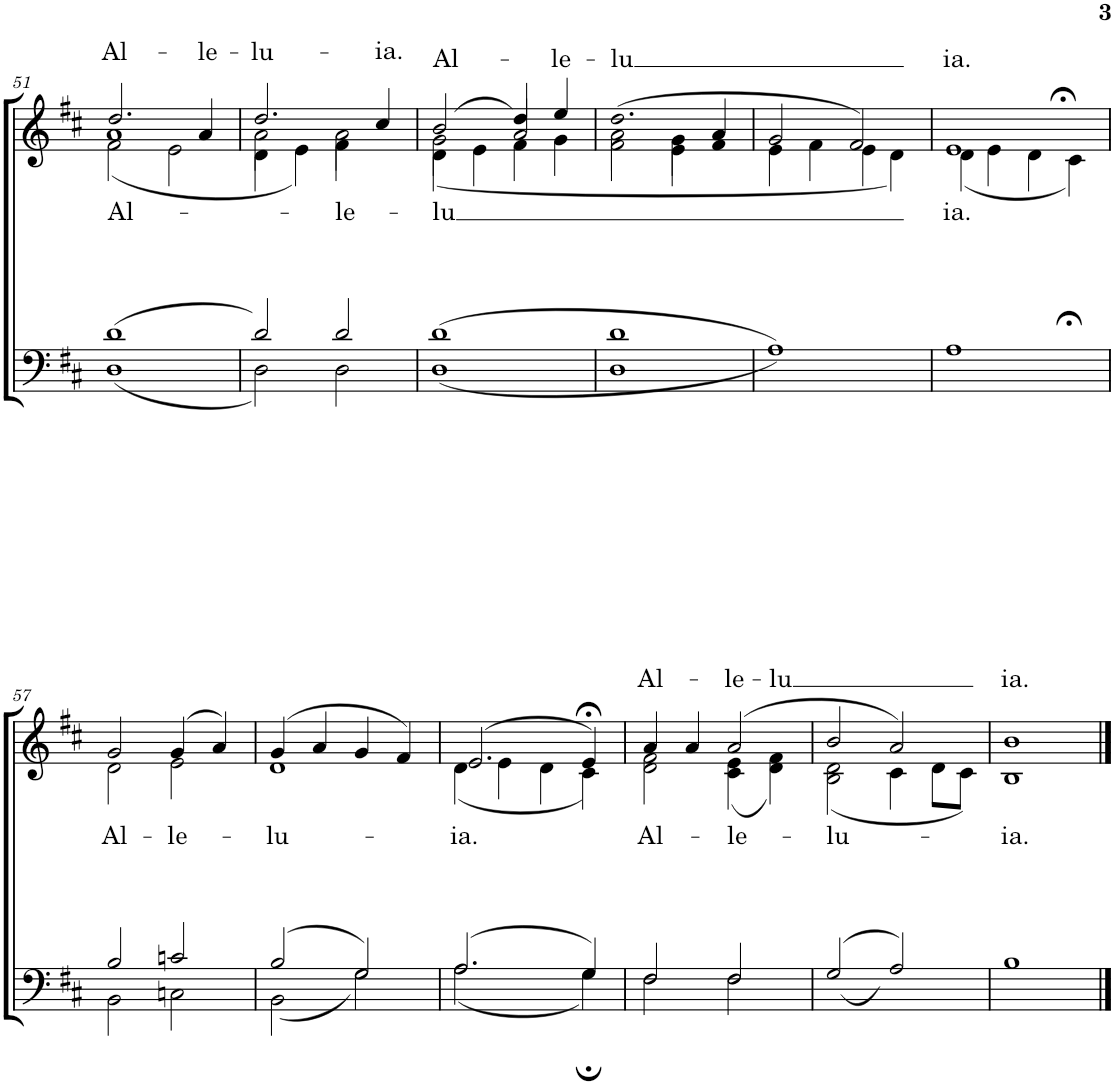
**kern	**kern	**text	**text
*part2	*part1	*part1	*part1
*staff2	*staff1	*staff1	*staff1
*I"Bass	*I"Alto	*	*
!!LO:PB:g=z
*clefF4	*clefG2	*	*
*k[f#c#]	*k[f#c#]	*	*
*M4/4	*M4/4	*	*
*met(c)	*met(c)	*	*
=51	=51	=51	=51
*^	*	*	*
!	!	!	!LO:LY:a	!
*	*	*^	*	*
!	!	!	!	!LO:LY:b	!
*	*	*	*^	*	*
(1d	(<1D	2.dd/	(2f#\	1a	Al-	.
.	.	.	2e\	.	.	.
!	!	!	!	!	!LO:LY:a	!
.	.	4a/	.	.	-le-	.
=52	=52	=52	=52	=52	=52	=52
!	!	!	!	!	!LO:LY:a	!
2d/)	2D\)	2.dd/	4d\	2a\	-lu-	.
.	.	.	4e\)	.	.	.
!	!	!	!	!	!LO:LY:b	!
2d/	2D\	.	4f#\	2a\	-le-	.
!	!	!	!	!	!LO:LY:a	!
.	.	4cc#	4cc#/	.	-ia.	.
=53	=53	=53	=53	=53	=53	=53
!	!	!	!	!	!LO:LY:b	!LO:LY:a
(>1d	(<1D	(2b/	(4d\	2g\	-lu	Al-
.	.	.	4e\	.	.	.
.	.	4dd/)	4f#\	2a/	.	.
!	!	!	!	!	!	!LO:LY:a
.	.	4ee/	4g\	.	.	-le-
=54	=54	=54	=54	=54	=54	=54
!	!	!	!	!	!	!LO:LY:a
1d	1D	(2.dd	2f#\	2a\	.	-lu
.	.	.	4e\	4g\	.	.
.	.	4a/	4f#	4ryy	.	.
*v	*v	*	*	*	*	*
*	*	*v	*v	*	*
=55	=55	=55	=55	=55
1A))	2g/	4e\	.	.
.	.	4f#\	.	.
.	2f#/)	4e\	.	.
.	.	4d\)	.	.
=56	=56	=56	=56	=56
!	!	!	!LO:LY:b	!LO:LY:a
1A;<	1e;<	(4d\	ia.	ia.
.	.	4e\	.	.
.	.	4d\	.	.
.	.	4c#\)	.	.
!!LO:LB:g=z	!!
=57	=57	=57	=57	=57
*^	*	*	*	*
!	!	!	!	!LO:LY:b	!
2B/	2BB\	2g/	2d\	Al-	.
!	!	!	!	!LO:LY:b	!
2cn/	2Cn\	(4g/	2e\	-le-	.
.	.	4a/)	.	.	.
=58	=58	=58	=58	=58	=58
!	!	!	!	!LO:LY:b	!
(2B/	(>2BB\	(4g/	1d	-lu-	.
.	.	4a/	.	.	.
(2G/)	2G\	4g/	.	.	.
.	.	4f#/)	.	.	.
=59	=59	=59	=59	=59	=59
!	!	!	!	!LO:LY:b	!
2.A/	(2.A\	(>2.e/	(4d\	-ia.	.
.	.	.	4e\	.	.
.	.	.	4d\	.	.
4G;/)	4G\)	4e;</)	4c#\)	.	.
=60	=60	=60	=60	=60	=60
!	!	!	!	!LO:LY:b	!LO:LY:a
2F#/	2F#\	4a/	2d\ 2f#\	Al-	Al-
.	.	4a/	.	.	.
!	!	!	!	!LO:LY:b	!LO:LY:a
2F#/	2F#\	(2a/	(4c#\ 4e\	-le-	-le-
!	!	!	!	!	!LO:LY:a
.	.	.	4d\ 4f#\)	.	-lu
=61	=61	=61	=61	=61	=61
!	!	!	!	!LO:LY:b	!
(>2G/	2G	2b/	(2B\ 2d\	-lu-	.
(2A/)	2A	2a/)	4c#\	.	.
.	.	.	8d\L	.	.
.	.	.	8c#\J)	.	.
*v	*v	*	*	*	*
=62	=62	=62	=62	=62
!	!	!	!LO:LY:b	!LO:LY:a
1B	1b	1B	-ia.	ia.
*	*v	*v	*	*
==	==	==	==
*-	*-	*-	*-
